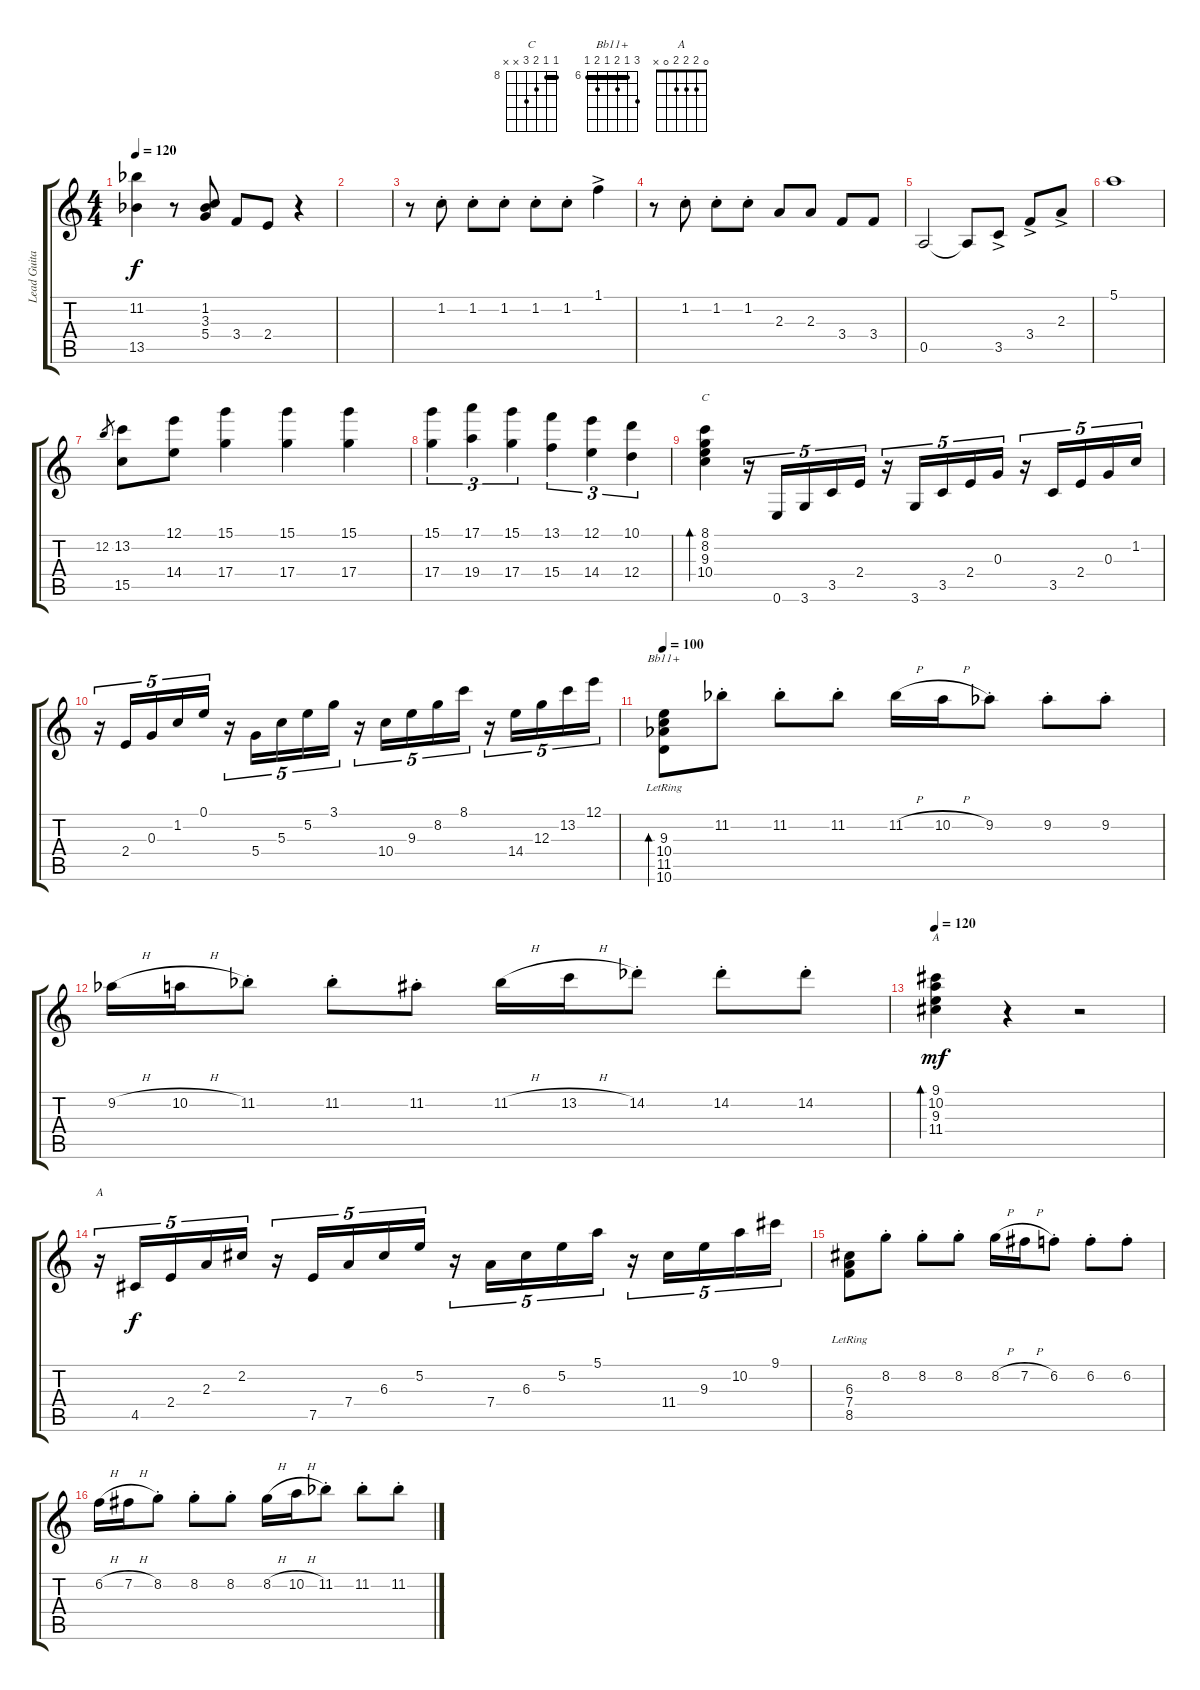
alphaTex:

\track ("Lead Guitars" "Lead Guita") {instrument electricguitarjazz}
\staff {score tabs}
\tuning (E4 B3 G3 D3 A2 E2) {hide}
\chord ("C" 8 8 9 10 x x) {firstfret 8 barre 8}
\chord ("Bb11+" 8 6 7 6 7 6) {firstfret 6 barre 6}
\chord ("A" 9 10 9 11 x x) {firstfret 9 barre 9}
\chord ("A" 0 2 2 2 0 x)
\ts (4 4)
\tempo 120
\clef g2
\ks c
(11.2{acc b} 13.5{acc b}).4{dy f} r.8 (1.2 3.3{acc b} 5.4).8 3.4.8 2.4.8 r.4 |
|
r.8 1.2{st}.8 1.2{st}.8 1.2{st}.8 1.2{st}.8 1.2{st}.8 1.1{ac}.4 |
r.8 1.2{st}.8 1.2{st}.8 1.2{st}.8 2.3.8 2.3.8 3.4.8 3.4.8 |
0.5.2 0.5{t}.8 3.5{ac}.8 3.4{ac}.8 2.3{ac}.8 |
5.1.1 |
12.2.8{gr} (13.2 15.5).8 (12.1 14.4).8 (15.1 17.4).4 (15.1 17.4).4 (15.1 17.4).4 |
(15.1 17.4).4{tu (3 2)} (17.1 19.4).4{tu (3 2)} (15.1 17.4).4{tu (3 2)} (13.1 15.4).4{tu (3 2)} (12.1 14.4).4{tu (3 2)} (10.1 12.4).4{tu (3 2)} |
(8.1 8.2 9.3 10.4).4{bd 60 ch "C"} r.16{tu (5 4)} 0.6.16{tu (5 4)} 3.6.16{tu (5 4)} 3.5.16{tu (5 4)} 2.4.16{tu (5 4)} r.16{tu (5 4)} 3.6.16{tu (5 4)} 3.5.16{tu (5 4)} 2.4.16{tu (5 4)} 0.3.16{tu (5 4)} r.16{tu (5 4)} 3.5.16{tu (5 4)} 2.4.16{tu (5 4)} 0.3.16{tu (5 4)} 1.2.16{tu (5 4)} |
r.16{tu (5 4)} 2.4.16{tu (5 4)} 0.3.16{tu (5 4)} 1.2.16{tu (5 4)} 0.1.16{tu (5 4)} r.16{tu (5 4)} 5.4.16{tu (5 4)} 5.3.16{tu (5 4)} 5.2.16{tu (5 4)} 3.1.16{tu (5 4)} r.16{tu (5 4)} 10.4.16{tu (5 4)} 9.3.16{tu (5 4)} 8.2.16{tu (5 4)} 8.1.16{tu (5 4)} r.16{tu (5 4)} 14.4.16{tu (5 4)} 12.3.16{tu (5 4)} 13.2.16{tu (5 4)} 12.1.16{tu (5 4)} |
\tempo 100
(9.3{lr} 10.4{lr} 11.5{lr acc b} 10.6).8{bd 60 ch "Bb11+"} 11.2{st acc b}.8 11.2{st acc b}.8 11.2{st acc b}.8 11.2{h acc b}.16 10.2{h}.16 9.2{st acc b}.8 9.2{st acc b}.8 9.2{st acc b}.8 |
9.2{h acc b}.16 10.2{h}.16 11.2{st acc b}.8 11.2{st acc b}.8 11.2{st}.8 11.2{h acc b}.16 13.2{h}.16 14.2{st acc b}.8 14.2{st acc b}.8 14.2{st acc b}.8 |
\tempo 120
(9.1 10.2 9.3 11.4).4{bd 60 ch "A" dy mf} r.4 r.2 |
r.16{tu (5 4) ch "A"} 4.5.16{tu (5 4) dy f} 2.4.16{tu (5 4)} 2.3.16{tu (5 4)} 2.2.16{tu (5 4)} r.16{tu (5 4)} 7.5.16{tu (5 4)} 7.4.16{tu (5 4)} 6.3.16{tu (5 4)} 5.2.16{tu (5 4)} r.16{tu (5 4)} 7.4.16{tu (5 4)} 6.3.16{tu (5 4)} 5.2.16{tu (5 4)} 5.1.16{tu (5 4)} r.16{tu (5 4)} 11.4.16{tu (5 4)} 9.3.16{tu (5 4)} 10.2.16{tu (5 4)} 9.1.16{tu (5 4)} |
(6.3{lr} 7.4{lr} 8.5{lr}).8 8.2{st}.8 8.2{st}.8 8.2{st}.8 8.2{h}.16 7.2{h}.16 6.2{st}.8 6.2{st}.8 6.2{st}.8 |
6.2{h}.16 7.2{h}.16 8.2{st}.8 8.2{st}.8 8.2{st}.8 8.2{h}.16 10.2{h}.16 11.2{st acc b}.8 11.2{st acc b}.8 11.2{st acc b}.8
